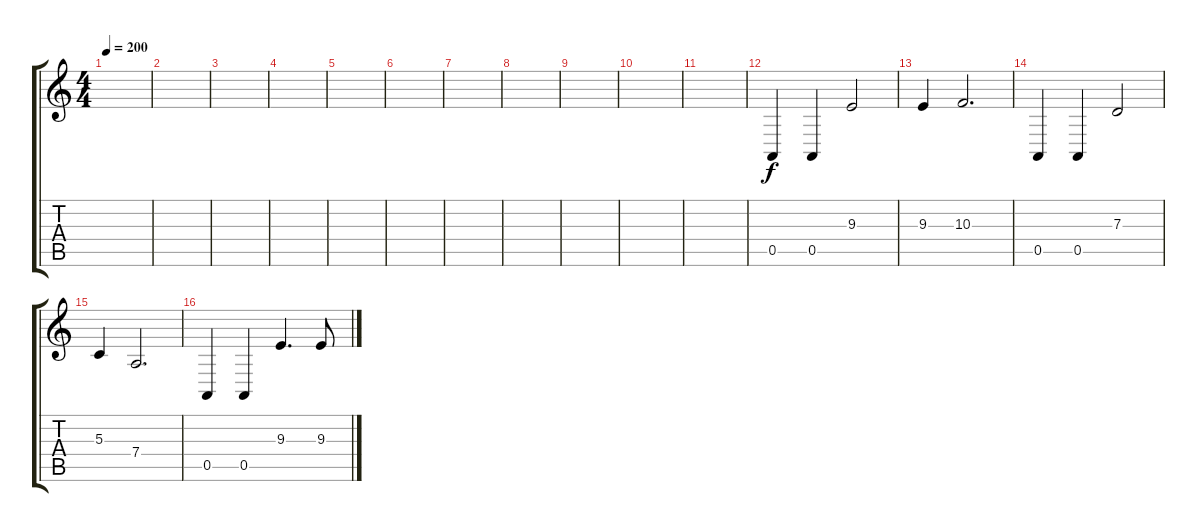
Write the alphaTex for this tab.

\track "" {instrument drawbarorgan}
\staff {score tabs}
\tuning (E4 B3 G3 D3 A2 E2) {hide}
\ts (4 4)
\tempo 200
\clef g2
\ks c
|
|
|
|
|
|
|
|
|
|
|
0.5.4 0.5.4 9.3.2 |
9.3.4 10.3.2{d} |
0.5.4 0.5.4 7.3.2 |
5.3.4 7.4.2{d} |
0.5.4 0.5.4 9.3.4{d} 9.3.8
